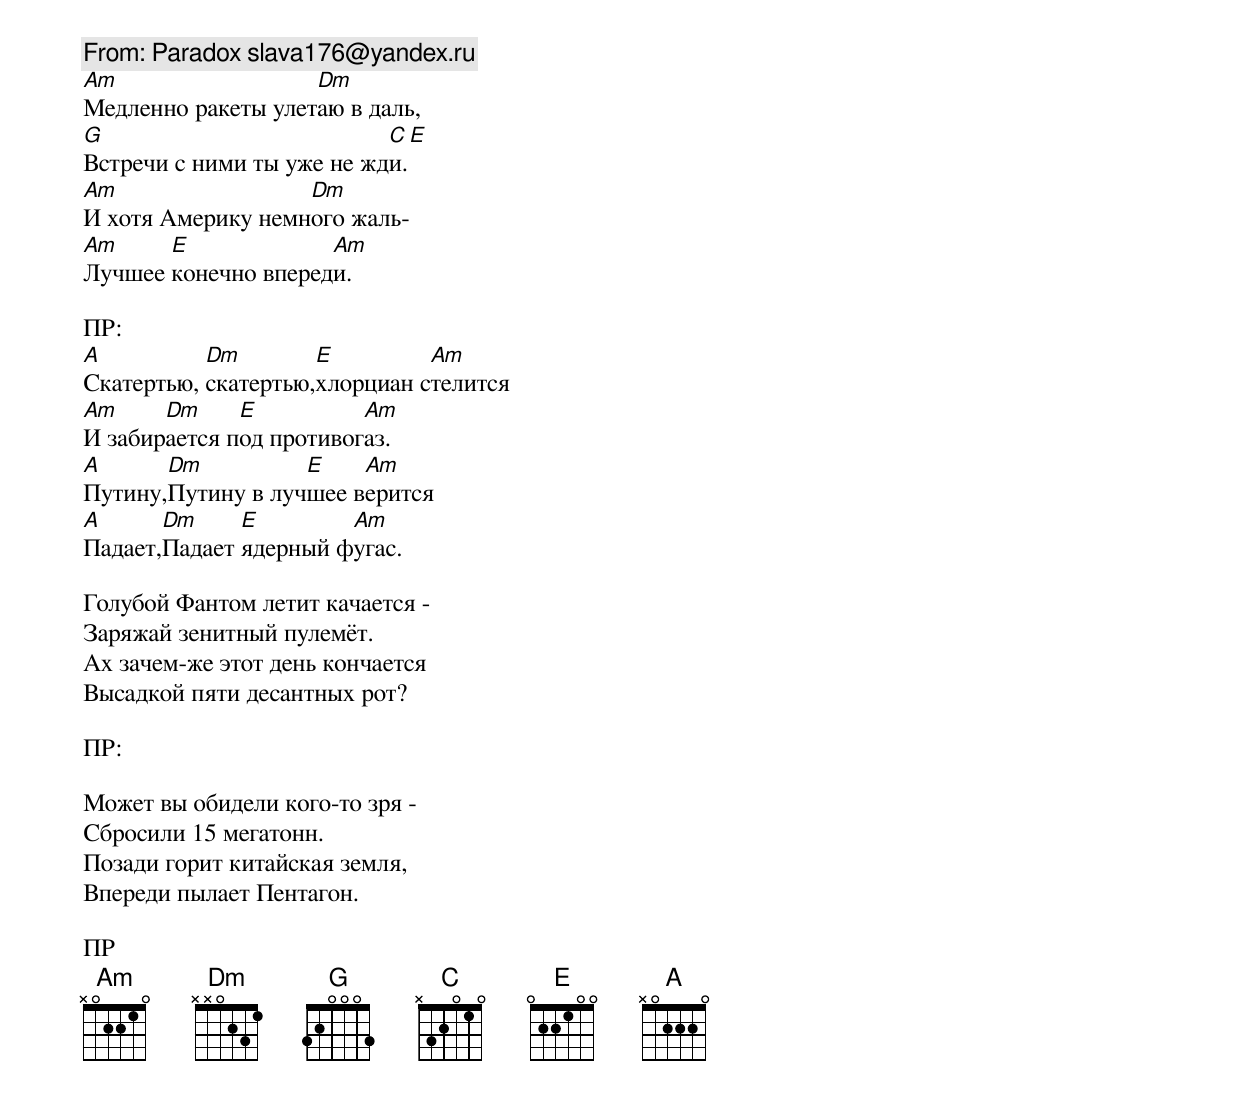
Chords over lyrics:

From: Paradox slava176@yandex.ru
Am                  Dm
Медленно ракеты улетаю в даль,
G                          C   E
Встречи с ними ты уже не жди.
Am                 Dm
И хотя Америку немного жаль-
Am     E             Am
Лучшее конечно впереди.

ПР:
A          Dm        E         Am
Скатертью, скатертью,хлорциан стелится
Am     Dm     E          Am
И забирается под противогаз.
A      Dm          E    Am
Путину,Путину в лучшее верится
A      Dm     E        Am
Падает,Падает ядерный фугас.

Голубой Фантом летит качается -
Заряжай зенитный пулемёт.
Ах зачем-же этот день кончается
Высадкой пяти десантных рот?

ПР:

Может вы обидели кого-то зря -
Сбросили 15 мегатонн.
Позади горит китайская земля,
Впереди пылает Пентагон.

ПР
